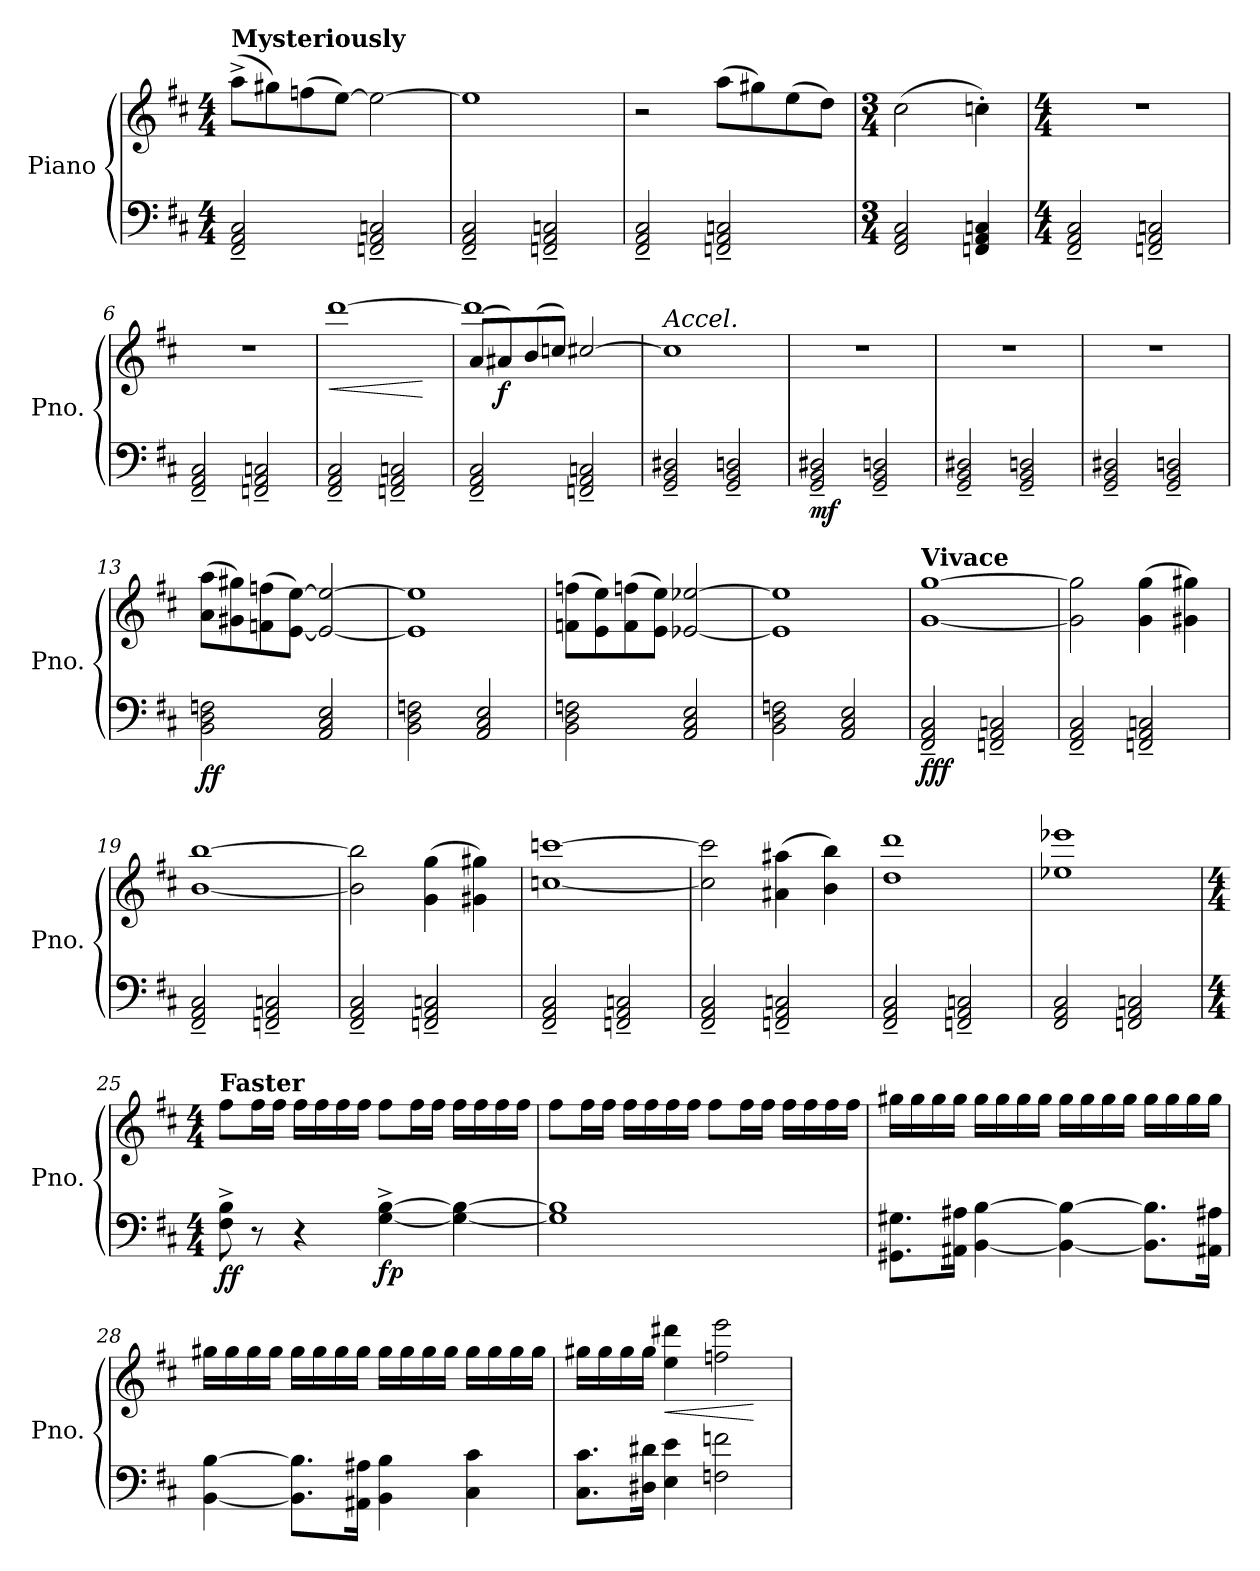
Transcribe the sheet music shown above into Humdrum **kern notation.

**kern	**kern	**dynam
*part1	*part1	*part1
*staff2	*staff1	*staff1/2
*I"Piano	*	*
*I'Pno.	*	*
*clefF4	*clefG2	*
*k[f#c#]	*k[f#c#]	*
*M4/4	*M4/4	*
*MM100	*MM100	*
=1	=1	=1
!	!LO:TX:a:B:t=Mysteriously	!
!	!	!LO:DY:b=2
!	!	!LO:DY:n=1:b
2FF#/~ 2AA/~ 2C#/~	(8aa^\L	p mp
.	8gg#X\)	.
.	(8ffn\	.
.	[8ee\J)	.
2FFn/~ 2AA/~ 2Cn/~	2ee\_	.
=2	=2	=2
2FF#/~ 2AA/~ 2C#/~	1ee]	.
2FFn/~ 2AA/~ 2Cn/~	.	.
=3	=3	=3
2FF#/~ 2AA/~ 2C#/~	2r	.
2FFn/~ 2AA/~ 2Cn/~	(8aa\L	.
.	8gg#X\)	.
.	(8ee\	.
.	8dd\J)	.
=4	=4	=4
*M3/4	*M3/4	*
2FF#/ 2AA/ 2C#/	(2cc#\	.
4FFn/ 4AA/ 4Cn/	4ccn'\)	.
=5	=5	=5
*M4/4	*M4/4	*
2FF#/~ 2AA/~ 2C#/~	1r	.
2FFn/~ 2AA/~ 2Cn/~	.	.
=6	=6	=6
2FF#/~ 2AA/~ 2C#/~	1r	.
2FFn/~ 2AA/~ 2Cn/~	.	.
=7	=7	=7
!	!	!LO:HP:b
2FF#/~ 2AA/~ 2C#/~	[1ddd	<
2FFn/~ 2AA/~ 2Cn/~	.	.
.	.	[
!!LO:LB:g=z
=8	=8	=8
*	*^	*
2FF#/~ 2AA/~ 2C#/~	(8a/L	1ddd]	.
!	!	!	!LO:DY:b
.	8a#X/)	.	f
.	(8b/	.	.
.	8ccn/J)	.	.
2FFn/~ 2AA/~ 2Cn/~	[2cc#X/	.	.
*	*v	*v	*
=9	=9	=9
!	!LO:TX:a:i:t=Accel.	!
2GG/~ 2BB/~ 2D#X/~	1cc#]	.
2GG/~ 2BB/~ 2Dn/~	.	.
=10	=10	=10
!	!	!LO:DY:b=2
2GG/~ 2BB/~ 2D#X/~	1r	mf
2GG/~ 2BB/~ 2Dn/~	.	.
=11	=11	=11
2GG/~ 2BB/~ 2D#X/~	1r	.
2GG/~ 2BB/~ 2Dn/~	.	.
=12	=12	=12
2GG/~ 2BB/~ 2D#X/~	1r	.
2GG/~ 2BB/~ 2Dn/~	.	.
=13	=13	=13
!	!	!LO:DY:b=2
!	!	!LO:DY:n=1:b
2BB\ 2D\ 2Fn\	(8a\ 8aa\L	f f
.	8g#X\ 8gg#X\)	.
.	(8fn\ 8ffn\	.
.	[8e\ [8ee\J)	.
2AA/ 2C#/ 2E/	2e/_ 2ee/_	.
=14	=14	=14
2BB\ 2D\ 2Fn\	1e] 1ee]	.
2AA/ 2C#/ 2E/	.	.
=15	=15	=15
2BB\ 2D\ 2Fn\	(8fn\ 8ffn\L	.
.	8e\ 8ee\)	.
.	(8f\ 8ffn\	.
.	8e\ 8ee\J)	.
2AA/ 2C#/ 2E/	[2e-X/ [2ee-X/	.
!!LO:LB:g=z
=16	=16	=16
2BB\ 2D\ 2Fn\	1e-] 1ee-]	.
2AA/ 2C#/ 2E/	.	.
=17	=17	=17
*	*MM160	*
!	!LO:TX:a:B:t=Vivace	!
!	!	!LO:DY:b=2
!	!	!LO:DY:n=1:b
2FF#/~ 2AA/~ 2C#/~	[1g [1gg	f ff
2FFn/~ 2AA/~ 2Cn/~	.	.
=18	=18	=18
2FF#/~ 2AA/~ 2C#/~	2g\] 2gg\]	.
2FFn/~ 2AA/~ 2Cn/~	(4g\ 4gg\	.
.	4g#X\ 4gg#X\)	.
=19	=19	=19
2FF#/~ 2AA/~ 2C#/~	[1b [1bb	.
2FFn/~ 2AA/~ 2Cn/~	.	.
=20	=20	=20
2FF#/~ 2AA/~ 2C#/~	2b\] 2bb\]	.
2FFn/~ 2AA/~ 2Cn/~	(4g\ 4gg\	.
.	4g#X\ 4gg#X\)	.
=21	=21	=21
2FF#/~ 2AA/~ 2C#/~	[1ccn [1cccn	.
2FFn/~ 2AA/~ 2Cn/~	.	.
=22	=22	=22
2FF#/~ 2AA/~ 2C#/~	2cc\] 2ccc\]	.
2FFn/~ 2AA/~ 2Cn/~	(4a#X\ 4aa#X\	.
.	4b\ 4bb\)	.
=23	=23	=23
2FF#/~ 2AA/~ 2C#/~	1dd 1ddd	.
2FFn/~ 2AA/~ 2Cn/~	.	.
=24	=24	=24
2FF#/ 2AA/ 2C#/	1ee-X 1eee-X	.
2FFn/ 2AA/ 2Cn/	.	.
!!LO:LB:g=z
=25	=25	=25
*M4/4	*M4/4	*
*	*MM150	*
!	!LO:TX:a:B:t=Faster	!
!	!	!LO:DY:b=2
!	!	!LO:DY:n=1:b
8F#\^ 8B\^	8ff#\L	f f
8r	16ff#\L	.
.	16ff#\JJ	.
4r	16ff#\LL	.
.	16ff#\	.
.	16ff#\	.
.	16ff#\JJ	.
!	!	!LO:DY:n=2:b=2
[4G\^ [4B\^	8ff#\L	fp
.	16ff#\L	.
.	16ff#\JJ	.
4G\_ 4B\_	16ff#\LL	.
.	16ff#\	.
.	16ff#\	.
.	16ff#\JJ	.
=26	=26	=26
1G] 1B]	8ff#\L	.
.	16ff#\L	.
.	16ff#\JJ	.
.	16ff#\LL	.
.	16ff#\	.
.	16ff#\	.
.	16ff#\JJ	.
.	8ff#\L	.
.	16ff#\L	.
.	16ff#\JJ	.
.	16ff#\LL	.
.	16ff#\	.
.	16ff#\	.
.	16ff#\JJ	.
=27	=27	=27
8.GG#X\ 8.G#X\L	16gg#X\LL	.
.	16gg#\	.
.	16gg#\	.
16AA#X\ 16A#X\Jk	16gg#\JJ	.
[4BB\ [4B\	16gg#\LL	.
.	16gg#\	.
.	16gg#\	.
.	16gg#\JJ	.
4BB\_ 4B\_	16gg#\LL	.
.	16gg#\	.
.	16gg#\	.
.	16gg#\JJ	.
8.BB\] 8.B\]L	16gg#\LL	.
.	16gg#\	.
.	16gg#\	.
16AA#X\ 16A#X\Jk	16gg#\JJ	.
!!LO:LB:g=z
=28	=28	=28
[4BB\ [4B\	16gg#X\LL	.
.	16gg#\	.
.	16gg#\	.
.	16gg#\JJ	.
8.BB\] 8.B\]L	16gg#\LL	.
.	16gg#\	.
.	16gg#\	.
16AA#X\ 16A#X\Jk	16gg#\JJ	.
4BB\ 4B\	16gg#\LL	.
.	16gg#\	.
.	16gg#\	.
.	16gg#\JJ	.
4C#\ 4c#\	16gg#\LL	.
.	16gg#\	.
.	16gg#\	.
.	16gg#\JJ	.
=29	=29	=29
8.C#\ 8.c#\L	16gg#X\LL	.
.	16gg#\	.
.	16gg#\	.
16D#X\ 16d#X\Jk	16gg#\JJ	.
!	!	!LO:HP:b
4E\ 4e\	4ee\ 4ddd#X\	<
2Fn\ 2fn\	2ffn\ 2eee\	.
.	.	[
=	=	=
*-	*-	*-
